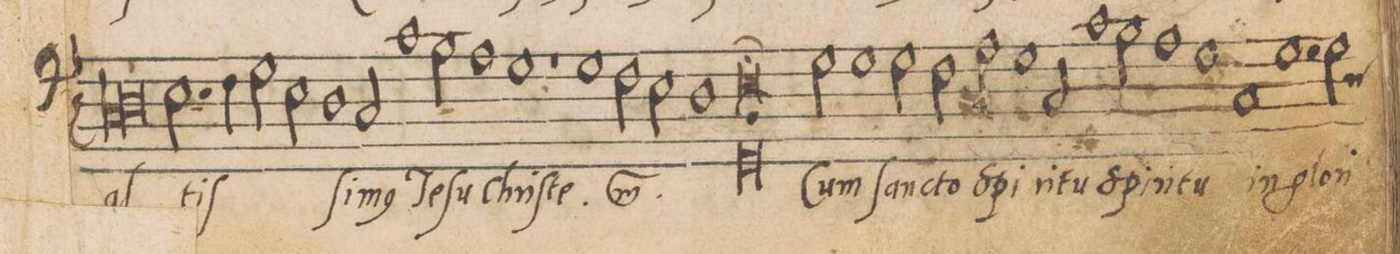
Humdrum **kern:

**kern	**text
*I"BASSVS	*
*clefF5	*
*k[]	*
*met(C|)	*
*M2/1	*
*lig	*
1C	al-
1D	.
*Xlig	*
=128-	=128-
2.E\	-tiſ-
4F\	.
2G\	.
2E\	.
=129-	=129-
1D	-ſi-
2C/	-m(us)
1c\	Je-
=130-	=130-
2B\	-ſu
1A	Chri-
=131-	=131-
1G	-ſte.
1rA	.
=132-	=132-
*	*ij
1G	Je-
2F\	-ſu
2E\	.
=133-	=133-
1D	Chri-
0E 0EE;	-ſte
*	*Xij
=134-	=134-
2G\	Cum
1G\	ſanc-
=135-	=135-
2G\	-to
2F\	Spi-
2A\	.
=136-	=136-
1G	-ri-
2C/	-tu
1c\	Spi-
=137-	=137-
2B\	.
1A	-ri-
=138-	=138-
1G	-tu
1C	in
=139-	=139-
1.G	glo-
*custos:D	*
2G\	-ri-
=140-	=140-
*-	*-
